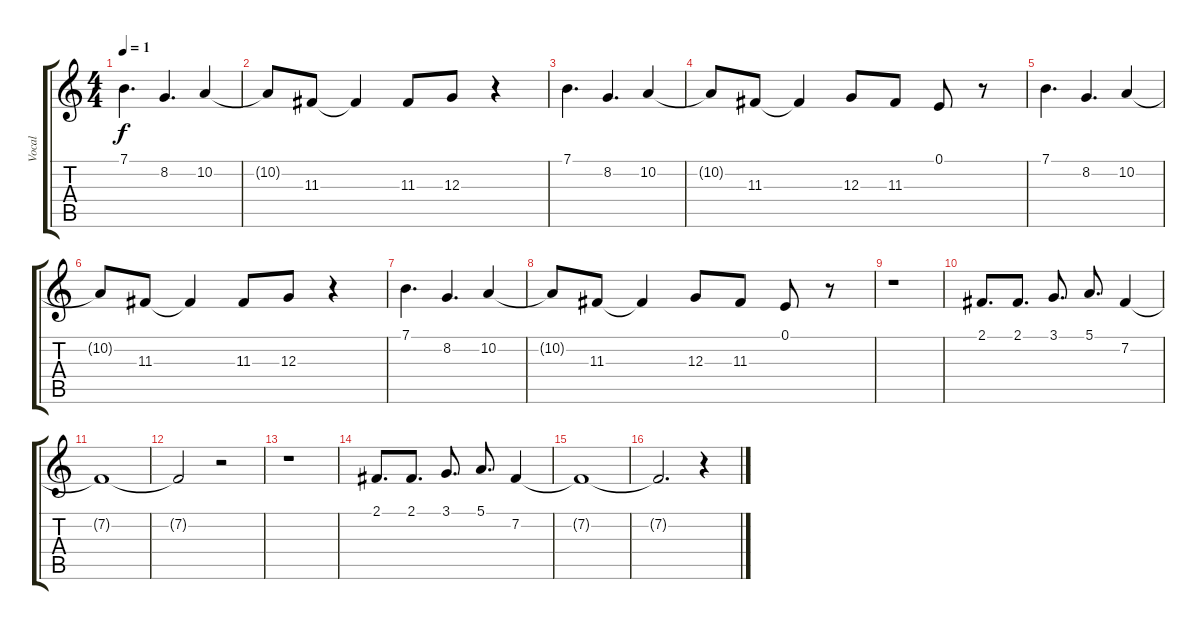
\track ("Vocal" "Vocal") {instrument lead6voice}
\staff {score tabs}
\tuning (E4 B3 G3 D3 A2 E2) {hide}
\ts (4 4)
\tempo 1
\clef g2
\ks c
7.1.4{d dy f} 8.2.4{d} 10.2.4 |
10.2{t}.8 11.3.8 11.3{t}.4 11.3.8 12.3.8 r.4 |
7.1.4{d} 8.2.4{d} 10.2.4 |
10.2{t}.8 11.3.8 11.3{t}.4 12.3.8 11.3.8 0.1.8 r.8 |
7.1.4{d} 8.2.4{d} 10.2.4 |
10.2{t}.8 11.3.8 11.3{t}.4 11.3.8 12.3.8 r.4 |
7.1.4{d} 8.2.4{d} 10.2.4 |
10.2{t}.8 11.3.8 11.3{t}.4 12.3.8 11.3.8 0.1.8 r.8 |
r.1 |
2.1.8{d} 2.1.8{d} 3.1.8{d} 5.1.8{d} 7.2.4 |
7.2{t}.1 |
7.2{t}.2 r.2 |
r.1 |
2.1.8{d} 2.1.8{d} 3.1.8{d} 5.1.8{d} 7.2.4 |
7.2{t}.1 |
7.2{t}.2{d} r.4
